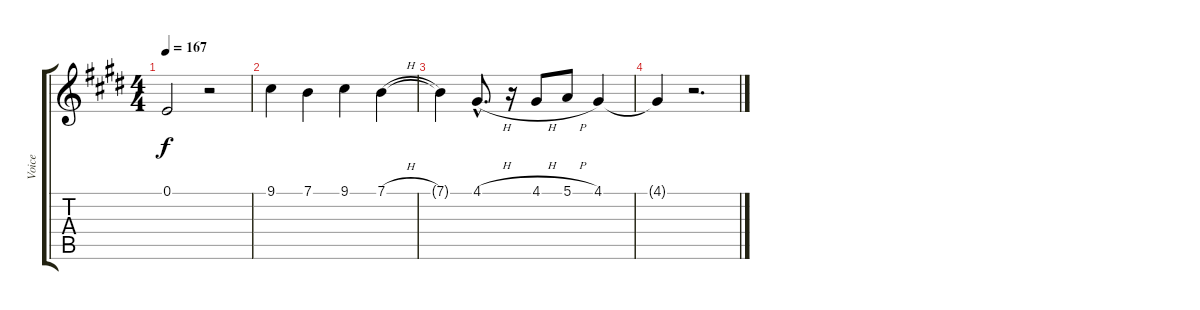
\track ("Voice" "Voice") {instrument clarinet}
\staff {score tabs}
\tuning (E4 B3 G3 D3 A2 E2) {hide}
\ts (4 4)
\tempo 167
\clef g2
\ks e
0.1.2{dy f} r.2 |
9.1.4 7.1.4 9.1.4 7.1{h}.4 |
7.1{t}.4 4.1{h hac}.8{d} r.16 4.1{h}.8 5.1{h}.8 4.1.4 |
4.1{t}.4 r.2{d}
